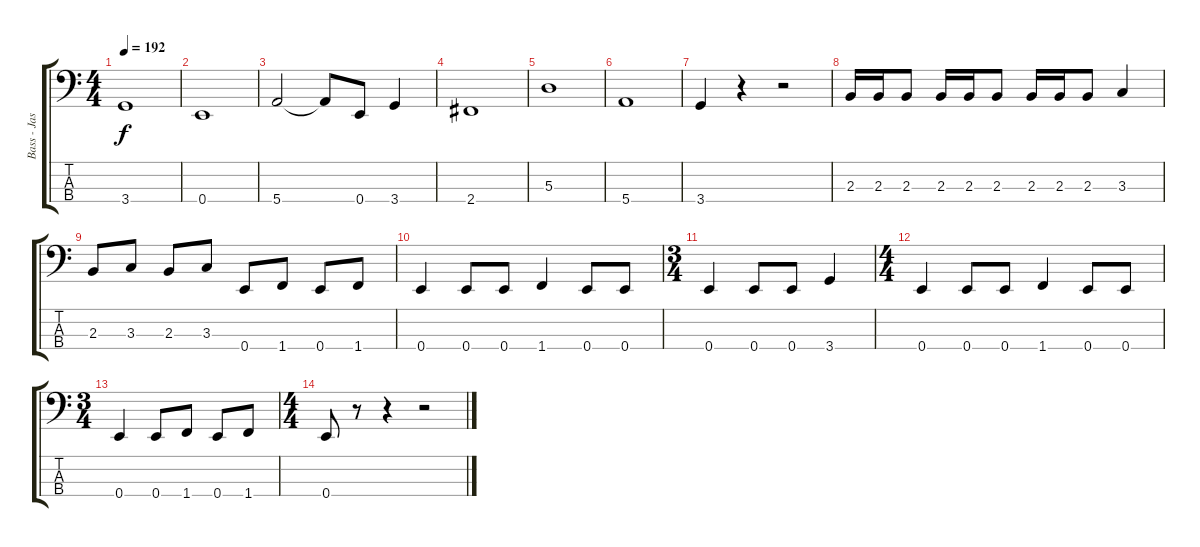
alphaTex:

\track ("Bass - Jason" "Bass - Jas") {instrument electricbassfinger}
\staff {score tabs}
\tuning (G2 D2 A1 E1) {hide}
\ts (4 4)
\tempo 192
\clef f4
\ks c
3.4.1{dy f} |
0.4.1 |
5.4.2 5.4{t}.8 0.4.8 3.4.4 |
2.4.1 |
5.3.1 |
5.4.1 |
3.4.4 r.4 r.2 |
2.3.16 2.3.16 2.3.8 2.3.16 2.3.16 2.3.8 2.3.16 2.3.16 2.3.8 3.3.4 |
2.3.8 3.3.8 2.3.8 3.3.8 0.4.8 1.4.8 0.4.8 1.4.8 |
0.4.4 0.4.8 0.4.8 1.4.4 0.4.8 0.4.8 |
\ts (3 4)
0.4.4 0.4.8 0.4.8 3.4.4 |
\ts (4 4)
0.4.4 0.4.8 0.4.8 1.4.4 0.4.8 0.4.8 |
\ts (3 4)
0.4.4 0.4.8 1.4.8 0.4.8 1.4.8 |
\ts (4 4)
0.4.8 r.8 r.4 r.2
